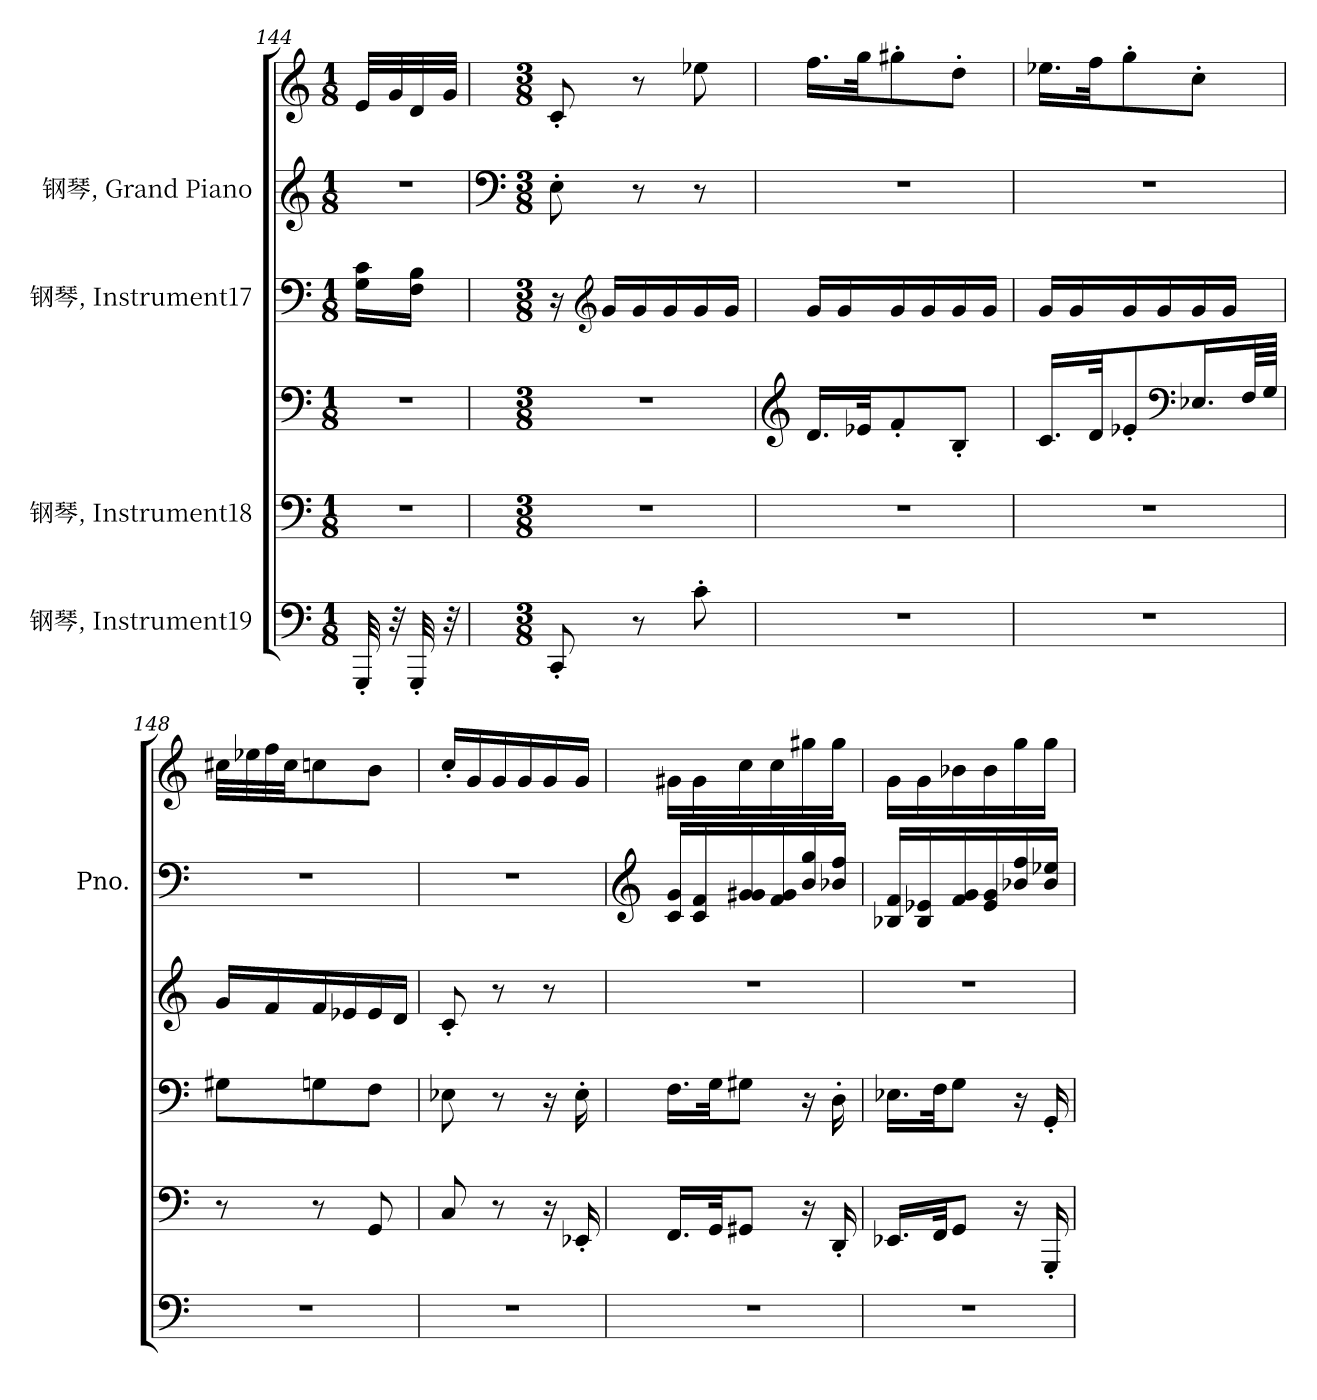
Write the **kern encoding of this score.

**kern	**kern	**kern	**kern	**kern	**kern
*part4	*part3	*part3	*part2	*part1	*part1
*staff6	*staff5	*staff4	*staff3	*staff2	*staff1
*I"钢琴, Instrument19	*I"钢琴, Instrument18	*	*I"钢琴, Instrument17	*I"钢琴, Grand Piano	*
*	*	*	*	*I'Pno.	*
*clefF4	*clefF4	*clefF4	*clefF4	*clefG2	*clefG2
*k[]	*k[]	*k[]	*k[]	*k[]	*k[]
*M1/8	*M1/8	*M1/8	*M1/8	*M1/8	*M1/8
*MM44	*MM44	*MM44	*MM44	*MM44	*MM44
=144	=144	=144	=144	=144	=144
32GGG'/	8r	8r	16G\ 16c\LL	8r	32e/LLL
32r	.	.	.	.	32g/
32GGG'/	.	.	16F\ 16B\JJ	.	32d/
32r	.	.	.	.	32g/JJJ
=145	=145	=145	=145	=145	=145
*	*	*	*	*clefF4	*
*M3/8	*M3/8	*M3/8	*M3/8	*M3/8	*M3/8
8CC'/	4.r	4.r	16r	8E'\	8c'/
*	*	*	*clefG2	*	*
.	.	.	16g/LL	.	.
*	*	*	*	*	*MM40
8r	.	.	16g/	8r	8r
.	.	.	16g/	.	.
*	*	*	*	*	*MM36
8c'\	.	.	16g/	8r	8ee-X\
.	.	.	16g/JJ	.	.
=146	=146	=146	=146	=146	=146
*	*	*clefG2	*	*	*
*	*	*	*	*	*MM44
4.r	4.r	16.d/LL	16g/LL	4.r	16.ff\LL
.	.	.	16g/	.	.
.	.	32e-X/JK	.	.	32gg\JK
*	*	*	*	*	*MM40
.	.	8f'/	16g/	.	8gg#X'\
.	.	.	16g/	.	.
*	*	*	*	*	*MM36
.	.	8B'/J	16g/	.	8dd'\J
.	.	.	16g/JJ	.	.
!!LO:LB:g=z
=147	=147	=147	=147	=147	=147
*	*	*	*	*	*MM48
4.r	4.r	16.c/LL	16g/LL	4.r	16.ee-X\LL
.	.	.	16g/	.	.
.	.	32d/JK	.	.	32ff\JK
.	.	8e-X'/	16g/	.	8gg'\
.	.	.	16g/	.	.
*	*	*clefF4	*	*	*
.	.	16.E-X/L	16g/	.	8cc'\J
.	.	.	16g/JJ	.	.
.	.	64F/LL	.	.	.
.	.	64G/JJJJ	.	.	.
=148	=148	=148	=148	=148	=148
4.r	8r	8G#X\L	16g/LL	4.r	32cc#X\LLL
.	.	.	.	.	32ee-X\
.	.	.	16f/	.	32ff\
.	.	.	.	.	32cc#\JJ
.	8r	8Gn\	16f/	.	8ccn\
.	.	.	16e-X/	.	.
.	8GG/	8F\J	16e-/	.	8b\J
.	.	.	16d/JJ	.	.
=149	=149	=149	=149	=149	=149
4.r	8C/	8E-X\	8c'/	4.r	16cc'/LL
.	.	.	.	.	16g/
.	8r	8r	8r	.	16g/
.	.	.	.	.	16g/
.	16r	16r	8r	.	16g/
.	16EE-X'/	16E-'\	.	.	16g/JJ
=150	=150	=150	=150	=150	=150
*	*	*	*	*clefG2	*
4.r	16.FF/LL	16.F\LL	4.r	16c/ 16g/LL	16g#X\LL
.	.	.	.	16c/ 16f/	16g#\
.	32GG/JK	32G\JK	.	.	.
.	8GG#X/J	8G#X\J	.	16g/ 16g#X/	16cc\
.	.	.	.	16f/ 16g#/	16cc\
.	16r	16r	.	16b/ 16gg/	16gg#X\
.	16DD'/	16D'\	.	16b-X/ 16ff/JJ	16gg#\JJ
!!LO:PB:g=z
=151	=151	=151	=151	=151	=151
4.r	16.EE-X/LL	16.E-X\LL	4.r	16B-X/ 16f/LL	16g\LL
.	.	.	.	16B-/ 16e-X/	16g\
.	32FF/JK	32F\JK	.	.	.
.	8GG/J	8G\J	.	16f/ 16g/	16b-X\
.	.	.	.	16e-/ 16g/	16b-\
.	16r	16r	.	16b-X/ 16ff/	16gg\
.	16GGG'/	16GG'/	.	16b-/ 16ee-X/JJ	16gg\JJ
=	=	=	=	=	=
*-	*-	*-	*-	*-	*-
